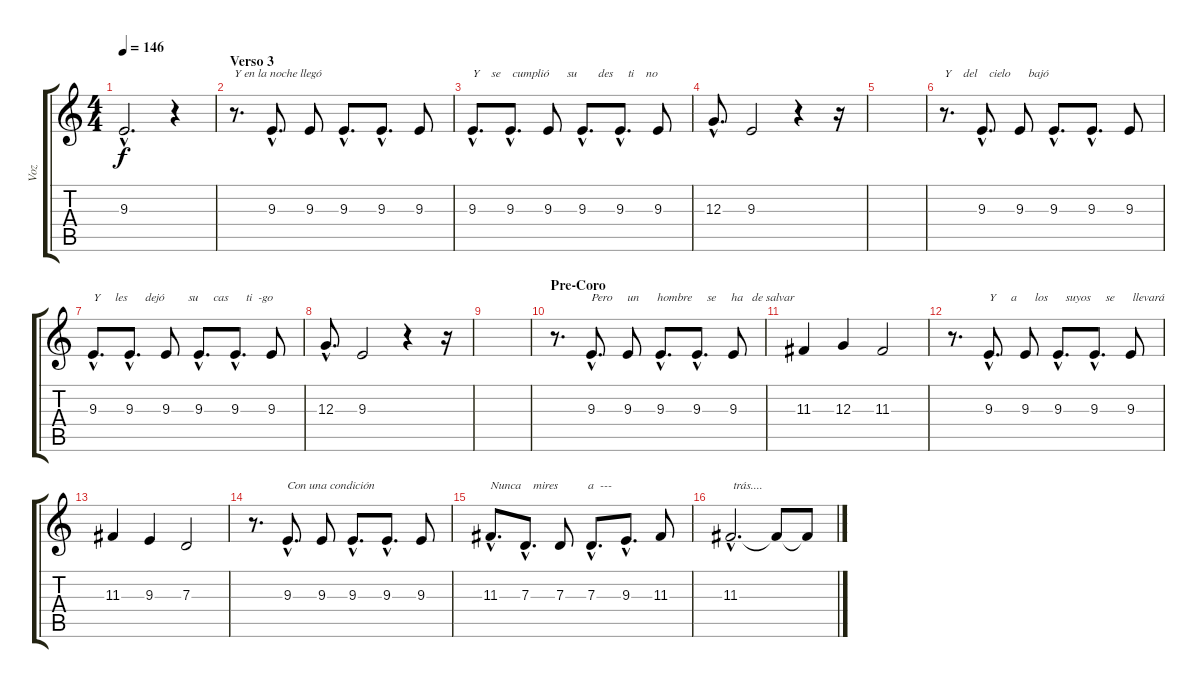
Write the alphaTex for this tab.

\track ("Voz" "Voz") {instrument altosax}
\staff {score tabs}
\tuning (E4 B3 G3 D3 A2 E2) {hide}
\ts (4 4)
\tempo 146
\clef g2
\ks c
9.3{hac}.2{d dy f} r.4 |
\section ("" "Verso 3")
r.8{d txt "Y en la noche llegó"} 9.3{hac}.8{d} 9.3.8 9.3{hac}.8{d} 9.3{hac}.8{d} 9.3.8 |
9.3{hac}.8{d txt "Y    se    cumplió      su       des     ti    no"} 9.3{hac}.8{d} 9.3.8 9.3{hac}.8{d} 9.3{hac}.8{d} 9.3.8 |
12.3{hac}.8{d} 9.3.2 r.4 r.16 |
|
r.8{d txt "Y    del    cielo      bajó"} 9.3{hac}.8{d} 9.3.8 9.3{hac}.8{d} 9.3{hac}.8{d} 9.3.8 |
9.3{hac}.8{d txt "Y     les      dejó        su     cas      ti  -go"} 9.3{hac}.8{d} 9.3.8 9.3{hac}.8{d} 9.3{hac}.8{d} 9.3.8 |
12.3{hac}.8{d} 9.3.2 r.4 r.16 |
|
\section ("" "Pre-Coro")
r.8{d} 9.3{hac}.8{d txt "Pero     un      hombre     se     ha   de salvar"} 9.3.8 9.3{hac}.8{d} 9.3{hac}.8{d} 9.3.8 |
11.3.4 12.3.4 11.3.2 |
r.8{d} 9.3{hac}.8{d txt "Y     a      los      suyos     se      llevará"} 9.3.8 9.3{hac}.8{d} 9.3{hac}.8{d} 9.3.8 |
11.3.4 9.3.4 7.3.2 |
r.8{d} 9.3{hac}.8{d txt "Con una condición"} 9.3.8 9.3{hac}.8{d} 9.3{hac}.8{d} 9.3.8 |
11.3{hac}.8{d txt "Nunca    mires          a  ---"} 7.3{hac}.8{d} 7.3.8 7.3{hac}.8{d} 9.3{hac}.8{d} 11.3.8 |
11.3{hac}.2{d txt " trás...."} 11.3{t}.8 11.3{t}.8
